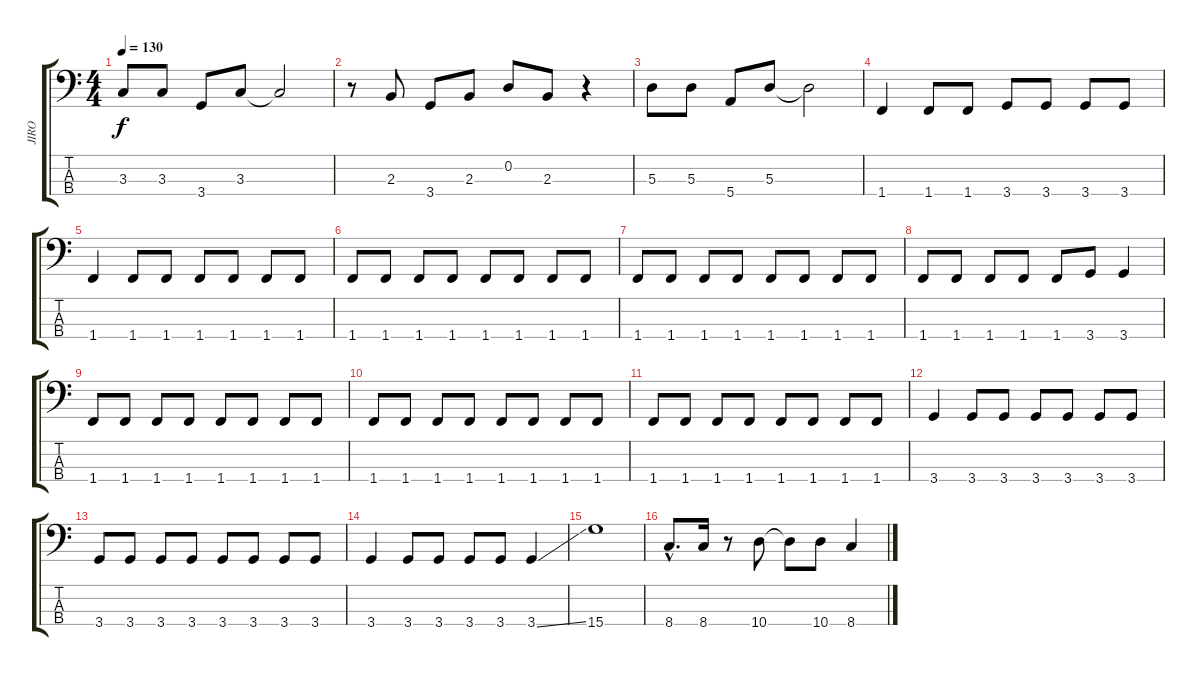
\track ("JIRO" "JIRO") {instrument electricbasspick}
\staff {score tabs}
\tuning (G2 D2 A1 E1) {hide}
\ts (4 4)
\tempo 130
\clef f4
\ks c
3.3.8{dy f} 3.3.8 3.4.8 3.3.8 3.3{t}.2 |
r.8 2.3.8 3.4.8 2.3.8 0.2.8 2.3.8 r.4 |
5.3.8 5.3.8 5.4.8 5.3.8 5.3{t}.2 |
1.4.4 1.4.8 1.4.8 3.4.8 3.4.8 3.4.8 3.4.8 |
1.4.4 1.4.8 1.4.8 1.4.8 1.4.8 1.4.8 1.4.8 |
1.4.8 1.4.8 1.4.8 1.4.8 1.4.8 1.4.8 1.4.8 1.4.8 |
1.4.8 1.4.8 1.4.8 1.4.8 1.4.8 1.4.8 1.4.8 1.4.8 |
1.4.8 1.4.8 1.4.8 1.4.8 1.4.8 3.4.8 3.4.4 |
1.4.8 1.4.8 1.4.8 1.4.8 1.4.8 1.4.8 1.4.8 1.4.8 |
1.4.8 1.4.8 1.4.8 1.4.8 1.4.8 1.4.8 1.4.8 1.4.8 |
1.4.8 1.4.8 1.4.8 1.4.8 1.4.8 1.4.8 1.4.8 1.4.8 |
3.4.4 3.4.8 3.4.8 3.4.8 3.4.8 3.4.8 3.4.8 |
3.4.8 3.4.8 3.4.8 3.4.8 3.4.8 3.4.8 3.4.8 3.4.8 |
3.4.4 3.4.8 3.4.8 3.4.8 3.4.8 3.4{ss}.4 |
15.4.1 |
8.4{hac}.8{d} 8.4.16 r.8 10.4.8 10.4{t}.8 10.4.8 8.4.4
